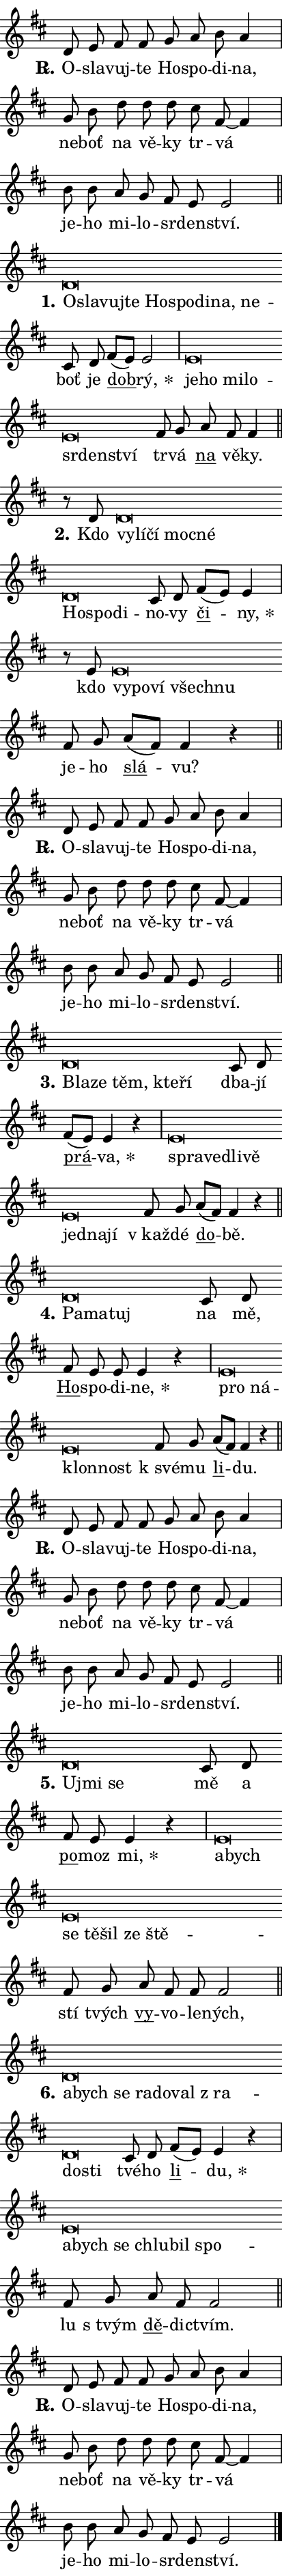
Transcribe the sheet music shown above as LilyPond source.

\version "2.24.0"
\header { tagline = "" }
\paper {
  indent = 0\cm
  top-margin = 0\cm
  right-margin = 0\cm
  bottom-margin = 0\cm
  left-margin = 0\cm
  paper-width = 7\cm
  page-breaking = #ly:one-page-breaking
  system-system-spacing.basic-distance = #11
  score-system-spacing.basic-distance = #11
  ragged-last = ##f
}


%% Author: Thomas Morley
%% https://lists.gnu.org/archive/html/lilypond-user/2020-05/msg00002.html
#(define (line-position grob)
"Returns position of @var[grob} in current system:
   @code{'start}, if at first time-step
   @code{'end}, if at last time-step
   @code{'middle} otherwise
"
  (let* ((col (ly:item-get-column grob))
         (ln (ly:grob-object col 'left-neighbor))
         (rn (ly:grob-object col 'right-neighbor))
         (col-to-check-left (if (ly:grob? ln) ln col))
         (col-to-check-right (if (ly:grob? rn) rn col))
         (break-dir-left
           (and
             (ly:grob-property col-to-check-left 'non-musical #f)
             (ly:item-break-dir col-to-check-left)))
         (break-dir-right
           (and
             (ly:grob-property col-to-check-right 'non-musical #f)
             (ly:item-break-dir col-to-check-right))))
        (cond ((eqv? 1 break-dir-left) 'start)
              ((eqv? -1 break-dir-right) 'end)
              (else 'middle))))

#(define (tranparent-at-line-position vctor)
  (lambda (grob)
  "Relying on @code{line-position} select the relevant enry from @var{vctor}.
Used to determine transparency,"
    (case (line-position grob)
      ((end) (not (vector-ref vctor 0)))
      ((middle) (not (vector-ref vctor 1)))
      ((start) (not (vector-ref vctor 2))))))

noteHeadBreakVisibility =
#(define-music-function (break-visibility)(vector?)
"Makes @code{NoteHead}s transparent relying on @var{break-visibility}"
#{
  \override NoteHead.transparent =
    #(tranparent-at-line-position break-visibility)
#})

#(define delete-ledgers-for-transparent-note-heads
  (lambda (grob)
    "Reads whether a @code{NoteHead} is transparent.
If so this @code{NoteHead} is removed from @code{'note-heads} from
@var{grob}, which is supposed to be @code{LedgerLineSpanner}.
As a result ledgers are not printed for this @code{NoteHead}"
    (let* ((nhds-array (ly:grob-object grob 'note-heads))
           (nhds-list
             (if (ly:grob-array? nhds-array)
                 (ly:grob-array->list nhds-array)
                 '()))
           ;; Relies on the transparent-property being done before
           ;; Staff.LedgerLineSpanner.after-line-breaking is executed.
           ;; This is fragile ...
           (to-keep
             (remove
               (lambda (nhd)
                 (ly:grob-property nhd 'transparent #f))
               nhds-list)))
      ;; TODO find a better method to iterate over grob-arrays, similiar
      ;; to filter/remove etc for lists
      ;; For now rebuilt from scratch
      (set! (ly:grob-object grob 'note-heads)  '())
      (for-each
        (lambda (nhd)
          (ly:pointer-group-interface::add-grob grob 'note-heads nhd))
        to-keep))))

hideNotes = {
  \noteHeadBreakVisibility #begin-of-line-visible
}
unHideNotes = {
  \noteHeadBreakVisibility #all-visible
}

% work-around for resetting accidentals
% https://lilypond.org/doc/v2.23/Documentation/notation/displaying-rhythms#unmetered-music
cadenzaMeasure = {
  \cadenzaOff
  \partial 1024 s1024
  \cadenzaOn
}

#(define-markup-command (accent layout props text) (markup?)
  "Underline accented syllable"
  (interpret-markup layout props
    #{\markup \override #'(offset . 4.3) \underline { #text }#}))

responsum = \markup \concat {
  "R" \hspace #-1.05 \path #0.1 #'((moveto 0 0.07) (lineto 0.9 0.8)) \hspace #0.05 "."
}

\layout {
    \context {
        \Staff
        \remove "Time_signature_engraver"
        \override LedgerLineSpanner.after-line-breaking = #delete-ledgers-for-transparent-note-heads
    }
    \context {
        \Voice {
            \override NoteHead.output-attributes = #'((class . "notehead"))
            \override Hairpin.height = #0.55
        }
    }
    \context {
        \Lyrics {
            \override StanzaNumber.output-attributes = #'((class . "stanzanumber"))
            \override LyricSpace.minimum-distance = #0.9
            \override LyricText.font-name = #"TeX Gyre Schola"
            \override LyricText.font-size = 1
            \override StanzaNumber.font-name = #"TeX Gyre Schola Bold"
            \override StanzaNumber.font-size = 1
        }
    }
}

% magnetic-lyrics.ily
%
%   written by
%     Jean Abou Samra <jean@abou-samra.fr>
%     Werner Lemberg <wl@gnu.org>
%
%   adapted by
%     Jiri Hon <jiri.hon@gmail.com>
%
% Version 2022-Apr-15

% https://www.mail-archive.com/lilypond-user@gnu.org/msg149350.html

#(define (Left_hyphen_pointer_engraver context)
   "Collect syllable-hyphen-syllable occurrences in lyrics and store
them in properties.  This engraver only looks to the left.  For
example, if the lyrics input is @code{foo -- bar}, it does the
following.

@itemize @bullet
@item
Set the @code{text} property of the @code{LyricHyphen} grob between
@q{foo} and @q{bar} to @code{foo}.

@item
Set the @code{left-hyphen} property of the @code{LyricText} grob with
text @q{foo} to the @code{LyricHyphen} grob between @q{foo} and
@q{bar}.
@end itemize

Use this auxiliary engraver in combination with the
@code{lyric-@/text::@/apply-@/magnetic-@/offset!} hook."
   (let ((hyphen #f)
         (text #f))
     (make-engraver
      (acknowledgers
       ((lyric-syllable-interface engraver grob source-engraver)
        (set! text grob)))
      (end-acknowledgers
       ((lyric-hyphen-interface engraver grob source-engraver)
        ;(when (not (grob::has-interface grob 'lyric-space-interface))
          (set! hyphen grob)));)
      ((stop-translation-timestep engraver)
       (when (and text hyphen)
         (ly:grob-set-object! text 'left-hyphen hyphen))
       (set! text #f)
       (set! hyphen #f)))))

#(define (lyric-text::apply-magnetic-offset! grob)
   "If the space between two syllables is less than the value in
property @code{LyricText@/.details@/.squash-threshold}, move the right
syllable to the left so that it gets concatenated with the left
syllable.

Use this function as a hook for
@code{LyricText@/.after-@/line-@/breaking} if the
@code{Left_@/hyphen_@/pointer_@/engraver} is active."
   (let ((hyphen (ly:grob-object grob 'left-hyphen #f)))
     (when hyphen
       (let ((left-text (ly:spanner-bound hyphen LEFT)))
         (when (grob::has-interface left-text 'lyric-syllable-interface)
           (let* ((common (ly:grob-common-refpoint grob left-text X))
                  (this-x-ext (ly:grob-extent grob common X))
                  (left-x-ext
                   (begin
                     ;; Trigger magnetism for left-text.
                     (ly:grob-property left-text 'after-line-breaking)
                     (ly:grob-extent left-text common X)))
                  ;; `delta` is the gap width between two syllables.
                  (delta (- (interval-start this-x-ext)
                            (interval-end left-x-ext)))
                  (details (ly:grob-property grob 'details))
                  (threshold (assoc-get 'squash-threshold details 0.2)))
             (when (< delta threshold)
               (let* (;; We have to manipulate the input text so that
                      ;; ligatures crossing syllable boundaries are not
                      ;; disabled.  For languages based on the Latin
                      ;; script this is essentially a beautification.
                      ;; However, for non-Western scripts it can be a
                      ;; necessity.
                      (lt (ly:grob-property left-text 'text))
                      (rt (ly:grob-property grob 'text))
                      (is-space (grob::has-interface hyphen 'lyric-space-interface))
                      (space (if is-space " " ""))
                      (space-markup (grob-interpret-markup grob " "))
                      (space-size (interval-length (ly:stencil-extent space-markup X)))
                      (extra-delta (if is-space space-size 0))
                      ;; Append new syllable.
                      (ltrt-space (if (and (string? lt) (string? rt))
                                (string-append lt space rt)
                                (make-concat-markup (list lt space rt))))
                      ;; Right-align `ltrt` to the right side.
                      (ltrt-space-markup (grob-interpret-markup
                               grob
                               (make-translate-markup
                                (cons (interval-length this-x-ext) 0)
                                (make-right-align-markup ltrt-space)))))
                 (begin
                   ;; Don't print `left-text`.
                   (ly:grob-set-property! left-text 'stencil #f)
                   ;; Set text and stencil (which holds all collected
                   ;; syllables so far) and shift it to the left.
                   (ly:grob-set-property! grob 'text ltrt-space)
                   (ly:grob-set-property! grob 'stencil ltrt-space-markup)
                   (ly:grob-translate-axis! grob (- (- delta extra-delta)) X))))))))))


#(define (lyric-hyphen::displace-bounds-first grob)
   ;; Make very sure this callback isn't triggered too early.
   (let ((left (ly:spanner-bound grob LEFT))
         (right (ly:spanner-bound grob RIGHT)))
     (ly:grob-property left 'after-line-breaking)
     (ly:grob-property right 'after-line-breaking)
     (ly:lyric-hyphen::print grob)))

squashThreshold = #0.4

\layout {
  \context {
    \Lyrics
    \consists #Left_hyphen_pointer_engraver
    \override LyricText.after-line-breaking =
      #lyric-text::apply-magnetic-offset!
    \override LyricHyphen.stencil = #lyric-hyphen::displace-bounds-first
    \override LyricText.details.squash-threshold = \squashThreshold
    \override LyricHyphen.minimum-distance = 0
    \override LyricHyphen.minimum-length = \squashThreshold
  }
}

squash = \override LyricText.details.squash-threshold = 9999
unSquash = \override LyricText.details.squash-threshold = \squashThreshold

left = \override LyricText.self-alignment-X = #LEFT
unLeft = \revert LyricText.self-alignment-X

starOffset = #(lambda (grob) 
                (let ((x_offset (ly:self-alignment-interface::aligned-on-x-parent grob)))
                  (if (= x_offset 0) 0 (+ x_offset 1.2))))

star = #(define-music-function (syllable)(string?)
"Append star separator at the end of a syllable"
#{
  \once \override LyricText.X-offset = #starOffset
  \lyricmode { \markup {
    #syllable
    \override #'((font-name . "TeX Gyre Schola Bold")) \hspace #0.2 \lower #0.65 \larger "*"
  } }
#})

starAccent = #(define-music-function (syllable)(string?)
"Append star separator at the end of a syllable and make accent"
#{
  \once \override LyricText.X-offset = #starOffset
  \lyricmode { \markup {
    \accent #syllable
    \override #'((font-name . "TeX Gyre Schola Bold")) \hspace #0.2 \lower #0.65 \larger "*"
  } }
#})

breath = #(define-music-function (syllable)(string?)
"Append breathing indicator at the end of a syllable"
#{
  \lyricmode { \markup { #syllable "+" } }
#})

optionalBreath = #(define-music-function (syllable)(string?)
"Append optional breathing indicator at the end of a syllable"
#{
  \lyricmode { \markup { #syllable "(+)" } }
#})


\score {
    <<
        \new Voice = "melody" { \cadenzaOn \key d \major \relative { d'8 e fis fis g a b a4 \cadenzaMeasure \bar "|" g8 b d d d \bar "" cis fis,~ fis4 \cadenzaMeasure \bar "|" b8 b a g fis e e2 \cadenzaMeasure \bar "||" \break } }
        \new Lyrics \lyricsto "melody" { \lyricmode { \set stanza = \responsum
O -- sla -- vuj -- te Ho -- spo -- di -- na, ne -- boť na vě -- ky tr -- vá je -- ho mi -- lo -- sr -- den -- ství. } }
    >>
    \layout {}
}

\score {
    <<
        \new Voice = "melody" { \cadenzaOn \key d \major \relative { d'\breve*1/16 \hideNotes \breve*1/16 \bar "" \breve*1/16 \bar "" \breve*1/16 \bar "" \breve*1/16 \bar "" \breve*1/16 \bar "" \breve*1/16 \bar "" \breve*1/16 \breve*1/16 \bar "" \unHideNotes cis8 d \bar "" fis[( e)] e2 \cadenzaMeasure \bar "|" e\breve*1/16 \hideNotes \breve*1/16 \bar "" \breve*1/16 \bar "" \breve*1/16 \bar "" \breve*1/16 \bar "" \breve*1/16 \breve*1/16 \bar "" \unHideNotes fis8 g \bar "" a fis fis4 \cadenzaMeasure \bar "||" \break } }
        \new Lyrics \lyricsto "melody" { \lyricmode { \set stanza = "1."
\left O -- \squash sla -- vuj -- te Ho -- spo -- di -- na, ne -- \unLeft \unSquash boť je \markup \accent dob -- \star rý, \left je -- \squash ho mi -- lo -- sr -- den -- ství \unLeft \unSquash tr -- vá \markup \accent na vě -- ky. } }
    >>
    \layout {}
}

\score {
    <<
        \new Voice = "melody" { \cadenzaOn \key d \major \relative { r8 d'8 d\breve*1/16 \hideNotes \breve*1/16 \bar "" \breve*1/16 \bar "" \breve*1/16 \bar "" \breve*1/16 \bar "" \breve*1/16 \bar "" \breve*1/16 \breve*1/16 \bar "" \unHideNotes cis8 d \bar "" fis[( e)] e4 \cadenzaMeasure \bar "|" r8 e8 e\breve*1/16 \hideNotes \breve*1/16 \bar "" \breve*1/16 \bar "" \breve*1/16 \breve*1/16 \bar "" \unHideNotes fis8 g \bar "" a[( fis)] fis4 r \cadenzaMeasure \bar "||" \break } }
        \new Lyrics \lyricsto "melody" { \lyricmode { \set stanza = "2."
Kdo \left vy -- \squash lí -- čí moc -- né Ho -- spo -- di -- \unLeft \unSquash no -- vy \markup \accent či -- \star ny, kdo \left vy -- \squash po -- ví všech -- nu \unLeft \unSquash je -- ho \markup \accent slá -- vu? } }
    >>
    \layout {}
}

\score {
    <<
        \new Voice = "melody" { \cadenzaOn \key d \major \relative { d'8 e fis fis g a b a4 \cadenzaMeasure \bar "|" g8 b d d d \bar "" cis fis,~ fis4 \cadenzaMeasure \bar "|" b8 b a g fis e e2 \cadenzaMeasure \bar "||" \break } }
        \new Lyrics \lyricsto "melody" { \lyricmode { \set stanza = \responsum
O -- sla -- vuj -- te Ho -- spo -- di -- na, ne -- boť na vě -- ky tr -- vá je -- ho mi -- lo -- sr -- den -- ství. } }
    >>
    \layout {}
}

\score {
    <<
        \new Voice = "melody" { \cadenzaOn \key d \major \relative { d'\breve*1/16 \hideNotes \breve*1/16 \bar "" \breve*1/16 \bar "" \breve*1/16 \breve*1/16 \bar "" \unHideNotes cis8 d \bar "" fis[( e)] e4 r \cadenzaMeasure \bar "|" e\breve*1/16 \hideNotes \breve*1/16 \bar "" \breve*1/16 \bar "" \breve*1/16 \bar "" \breve*1/16 \bar "" \breve*1/16 \breve*1/16 \bar "" \unHideNotes fis8 g \bar "" a[( fis)] fis4 r \cadenzaMeasure \bar "||" \break } }
        \new Lyrics \lyricsto "melody" { \lyricmode { \set stanza = "3."
\left Bla -- \squash ze těm, kte -- ří \unLeft \unSquash dba -- jí \markup \accent prá -- \star va, \left spra -- \squash ve -- dli -- vě jed -- na -- jí \unLeft \unSquash "v kaž" -- dé \markup \accent do -- bě. } }
    >>
    \layout {}
}

\score {
    <<
        \new Voice = "melody" { \cadenzaOn \key d \major \relative { d'\breve*1/16 \hideNotes \breve*1/16 \breve*1/16 \bar "" \unHideNotes cis8 d \bar "" fis e e e4 r \cadenzaMeasure \bar "|" e\breve*1/16 \hideNotes \breve*1/16 \bar "" \breve*1/16 \breve*1/16 \bar "" \unHideNotes fis8 g \bar "" a[( fis)] fis4 r \cadenzaMeasure \bar "||" \break } }
        \new Lyrics \lyricsto "melody" { \lyricmode { \set stanza = "4."
\left Pa -- \squash ma -- tuj \unLeft \unSquash na mě, \markup \accent Ho -- spo -- di -- \star ne, \left pro \squash ná -- klon -- nost \unLeft \unSquash "k své" -- mu \markup \accent li -- du. } }
    >>
    \layout {}
}

\score {
    <<
        \new Voice = "melody" { \cadenzaOn \key d \major \relative { d'8 e fis fis g a b a4 \cadenzaMeasure \bar "|" g8 b d d d \bar "" cis fis,~ fis4 \cadenzaMeasure \bar "|" b8 b a g fis e e2 \cadenzaMeasure \bar "||" \break } }
        \new Lyrics \lyricsto "melody" { \lyricmode { \set stanza = \responsum
O -- sla -- vuj -- te Ho -- spo -- di -- na, ne -- boť na vě -- ky tr -- vá je -- ho mi -- lo -- sr -- den -- ství. } }
    >>
    \layout {}
}

\score {
    <<
        \new Voice = "melody" { \cadenzaOn \key d \major \relative { d'\breve*1/16 \hideNotes \breve*1/16 \breve*1/16 \bar "" \unHideNotes cis8 d \bar "" fis e e4 r \cadenzaMeasure \bar "|" e\breve*1/16 \hideNotes \breve*1/16 \bar "" \breve*1/16 \bar "" \breve*1/16 \bar "" \breve*1/16 \bar "" \breve*1/16 \breve*1/16 \bar "" \unHideNotes fis8 g \bar "" a fis fis fis2 \cadenzaMeasure \bar "||" \break } }
        \new Lyrics \lyricsto "melody" { \lyricmode { \set stanza = "5."
\left U -- \squash jmi se \unLeft \unSquash mě a \markup \accent po -- moz \star mi, \left a -- \squash bych se tě -- šil ze ště -- \unLeft \unSquash stí tvých \markup \accent vy -- vo -- le -- ných, } }
    >>
    \layout {}
}

\score {
    <<
        \new Voice = "melody" { \cadenzaOn \key d \major \relative { d'\breve*1/16 \hideNotes \breve*1/16 \bar "" \breve*1/16 \bar "" \breve*1/16 \bar "" \breve*1/16 \bar "" \breve*1/16 \bar "" \breve*1/16 \bar "" \breve*1/16 \breve*1/16 \bar "" \unHideNotes cis8 d \bar "" fis[( e)] e4 r \cadenzaMeasure \bar "|" e\breve*1/16 \hideNotes \breve*1/16 \bar "" \breve*1/16 \bar "" \breve*1/16 \bar "" \breve*1/16 \breve*1/16 \bar "" \unHideNotes fis8 g \bar "" a fis fis2 \cadenzaMeasure \bar "||" \break } }
        \new Lyrics \lyricsto "melody" { \lyricmode { \set stanza = "6."
\left a -- \squash bych se ra -- do -- val "z ra" -- do -- sti \unLeft \unSquash tvé -- ho \markup \accent li -- \star du, \left a -- \squash bych se chlu -- bil spo -- \unLeft \unSquash lu "s tvým" \markup \accent dě -- dic -- tvím. } }
    >>
    \layout {}
}

\score {
    <<
        \new Voice = "melody" { \cadenzaOn \key d \major \relative { d'8 e fis fis g a b a4 \cadenzaMeasure \bar "|" g8 b d d d \bar "" cis fis,~ fis4 \cadenzaMeasure \bar "|" b8 b a g fis e e2 \cadenzaMeasure \bar "||" \break } \bar "|." }
        \new Lyrics \lyricsto "melody" { \lyricmode { \set stanza = \responsum
O -- sla -- vuj -- te Ho -- spo -- di -- na, ne -- boť na vě -- ky tr -- vá je -- ho mi -- lo -- sr -- den -- ství. } }
    >>
    \layout {}
}
